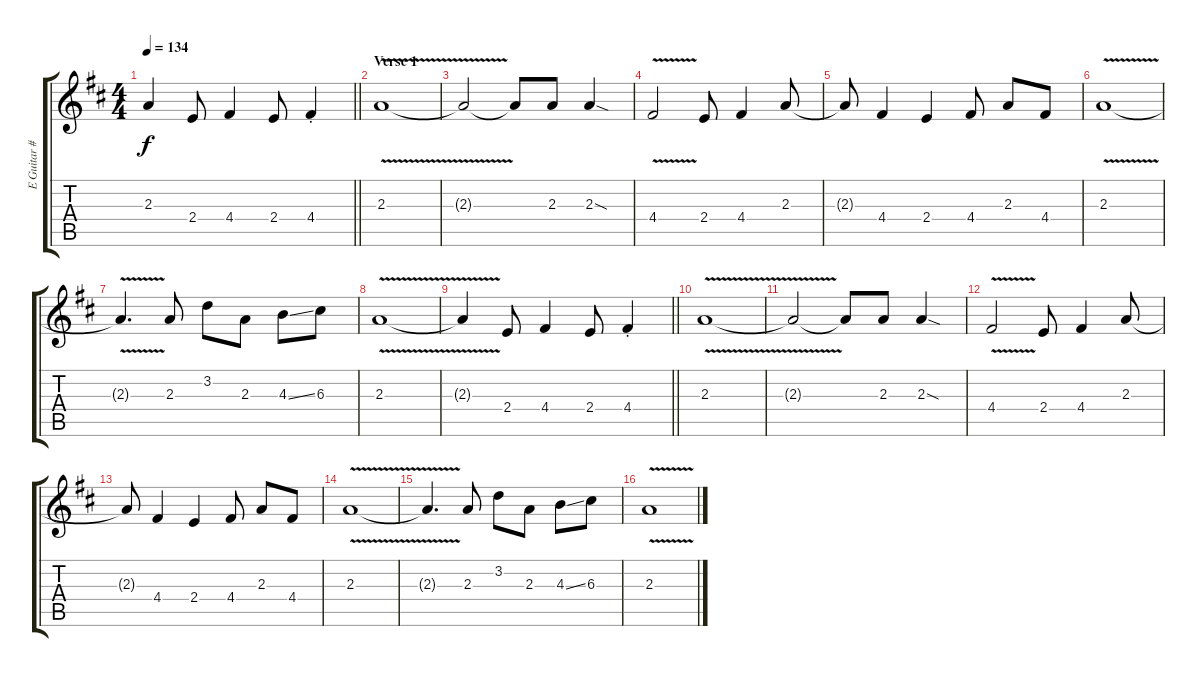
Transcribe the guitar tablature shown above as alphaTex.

\track ("E Guitar #2" "E Guitar #") {instrument electricguitarjazz}
\staff {score tabs}
\tuning (E4 B3 G3 D3 A2 E2) {hide}
\ts (4 4)
\tempo 134
\clef g2
\barLineRight lightlight
\ks d
2.3{t}.4{dy f} 2.4.8 4.4.4 2.4.8 4.4{st}.4 |
\section ("" "Verse 1")
2.3{v}.1 |
2.3{t}.2 2.3{t}.8 2.3.8 2.3{sod}.4 |
4.4{v}.2 2.4.8 4.4.4 2.3.8 |
2.3{t}.8 4.4.4 2.4.4 4.4.8 2.3.8 4.4.8 |
2.3{v}.1 |
2.3{t}.4{d} 2.3.8 3.2.8 2.3.8 4.3{ss}.8 6.3.8 |
2.3{v}.1 |
\barLineRight lightlight
2.3{t}.4 2.4.8 4.4.4 2.4.8 4.4{st}.4 |
2.3{v}.1 |
2.3{t}.2 2.3{t}.8 2.3.8 2.3{sod}.4 |
4.4{v}.2 2.4.8 4.4.4 2.3.8 |
2.3{t}.8 4.4.4 2.4.4 4.4.8 2.3.8 4.4.8 |
2.3{v}.1 |
2.3{t}.4{d} 2.3.8 3.2.8 2.3.8 4.3{ss}.8 6.3.8 |
2.3{v}.1
